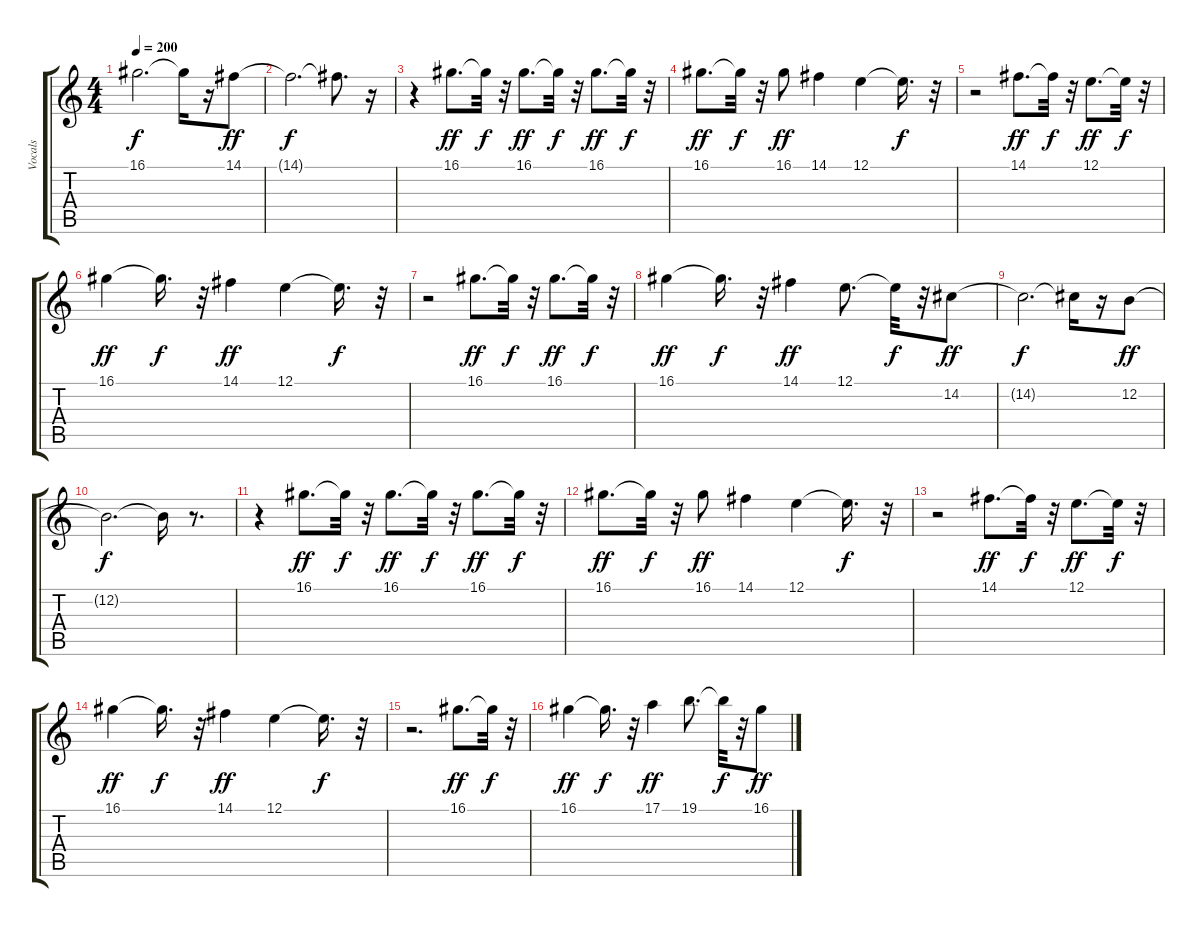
\track ("Vocals" "Vocals") {instrument choiraahs}
\staff {score tabs}
\tuning (E4 B3 G3 D3 A2 E2) {hide}
\ts (4 4)
\tempo 200
\clef g2
\ks c
16.1{t}.2{d dy f} 16.1{t}.16 r.16 14.1.8{dy ff} |
14.1{t}.2{d dy f} 14.1{t}.8{d} r.16 |
r.4 16.1.8{d dy ff} 16.1{t}.32{dy f} r.32 16.1.8{d dy ff} 16.1{t}.32{dy f} r.32 16.1.8{d dy ff} 16.1{t}.32{dy f} r.32 |
16.1.8{d dy ff} 16.1{t}.32{dy f} r.32 16.1.8{dy ff} 14.1.4 12.1.4 12.1{t}.16{d dy f} r.32 |
r.2 14.1.8{d dy ff} 14.1{t}.32{dy f} r.32 12.1.8{d dy ff} 12.1{t}.32{dy f} r.32 |
16.1.4{dy ff} 16.1{t}.16{d dy f} r.32 14.1.4{dy ff} 12.1.4 12.1{t}.16{d dy f} r.32 |
r.2 16.1.8{d dy ff} 16.1{t}.32{dy f} r.32 16.1.8{d dy ff} 16.1{t}.32{dy f} r.32 |
16.1.4{dy ff} 16.1{t}.16{d dy f} r.32 14.1.4{dy ff} 12.1.8{d} 12.1{t}.32{dy f} r.32 14.2.8{dy ff} |
14.2{t}.2{d dy f} 14.2{t}.16 r.16 12.2.8{dy ff} |
12.2{t}.2{d dy f} 12.2{t}.16 r.8{d} |
r.4 16.1.8{d dy ff} 16.1{t}.32{dy f} r.32 16.1.8{d dy ff} 16.1{t}.32{dy f} r.32 16.1.8{d dy ff} 16.1{t}.32{dy f} r.32 |
16.1.8{d dy ff} 16.1{t}.32{dy f} r.32 16.1.8{dy ff} 14.1.4 12.1.4 12.1{t}.16{d dy f} r.32 |
r.2 14.1.8{d dy ff} 14.1{t}.32{dy f} r.32 12.1.8{d dy ff} 12.1{t}.32{dy f} r.32 |
16.1.4{dy ff} 16.1{t}.16{d dy f} r.32 14.1.4{dy ff} 12.1.4 12.1{t}.16{d dy f} r.32 |
r.2{d} 16.1.8{d dy ff} 16.1{t}.32{dy f} r.32 |
16.1.4{dy ff} 16.1{t}.16{d dy f} r.32 17.1.4{dy ff} 19.1.8{d} 19.1{t}.32{dy f} r.32 16.1.8{dy ff}
